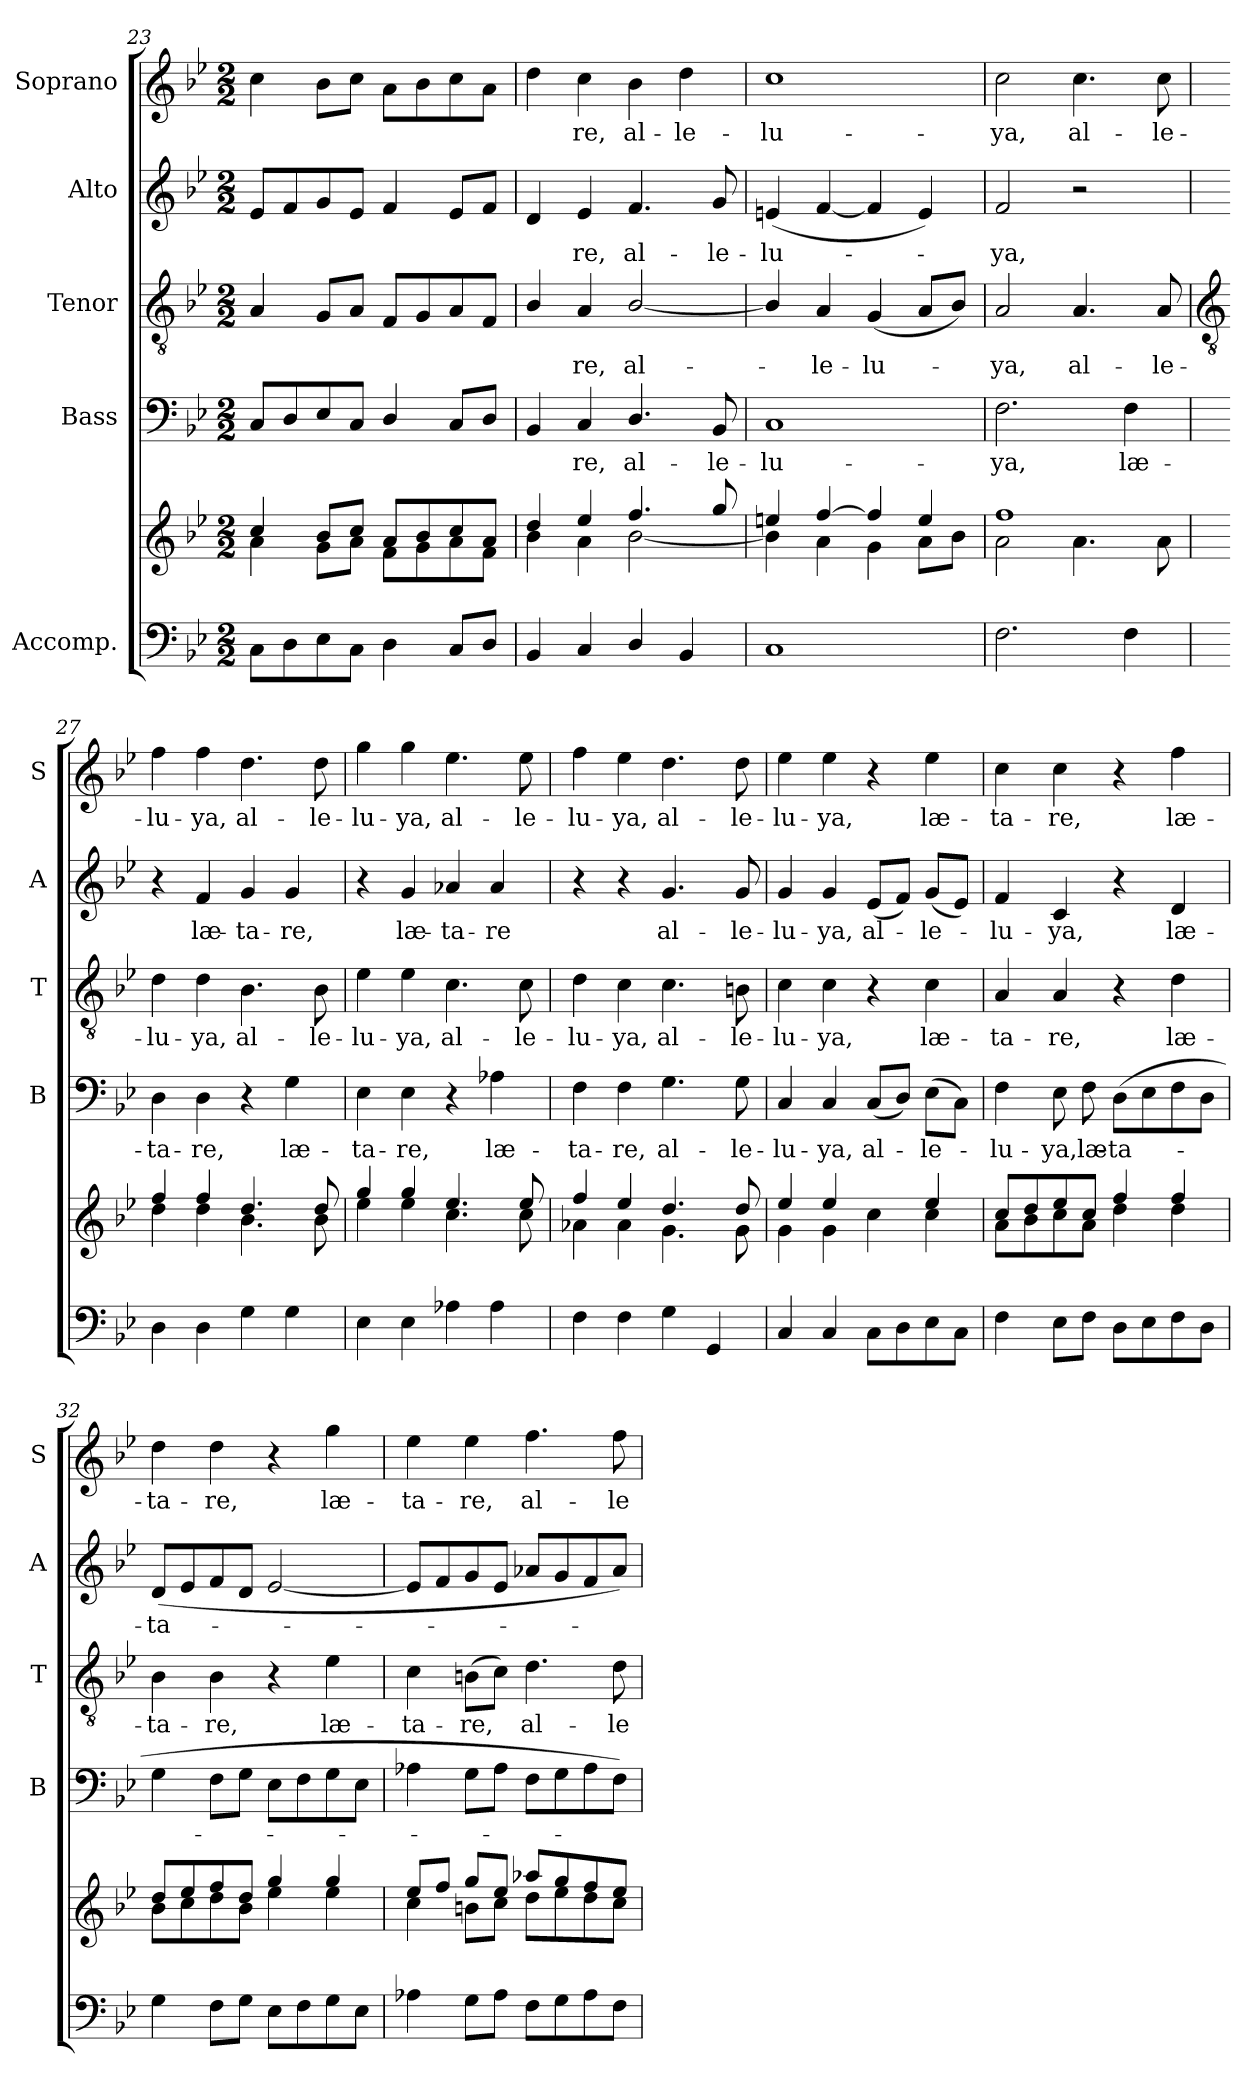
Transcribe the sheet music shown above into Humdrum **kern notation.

**kern	**kern	**kern	**text	**kern	**text	**kern	**text	**kern	**text
*part5	*part5	*part4	*part4	*part3	*part3	*part2	*part2	*part1	*part1
*staff6	*staff5	*staff4	*staff4	*staff3	*staff3	*staff2	*staff2	*staff1	*staff1
*I"Accomp.	*	*I"Bass	*	*I"Tenor	*	*I"Alto	*	*I"Soprano	*
*	*	*I'B	*	*I'T	*	*I'A	*	*I'S	*
*clefF4	*clefG2	*clefF4	*	*clefGv2	*	*clefG2	*	*clefG2	*
*k[b-e-]	*k[b-e-]	*k[b-e-]	*	*k[b-e-]	*	*k[b-e-]	*	*k[b-e-]	*
*B-:	*B-:	*B-:	*	*B-:	*	*B-:	*	*B-:	*
*M2/2	*M2/2	*M2/2	*	*M2/2	*	*M2/2	*	*M2/2	*
=23	=23	=23	=23	=23	=23	=23	=23	=23	=23
*	*^	*	*	*	*	*	*	*	*
8CL	4cc	4a\	8C/L	.	4A/	.	8e-L	.	4cc	.
8D	.	.	8D/	.	.	.	8f	.	.	.
8E-	8b-L	8g\L	8E-/	.	8GL	.	8g	.	8b-L	.
8CJ	8ccJ	8a\J	8C/J	.	8AJ	.	8e-J	.	8ccJ	.
4D	8aL	8f\L	4D/	.	8FL	.	4f	.	8aL	.
.	8b-	8g\	.	.	8G	.	.	.	8b-	.
8CL	8cc	8a\	8CL	.	8A	.	8e-L	.	8cc	.
8DJ	8aJ	8f\J	8DJ	.	8FJ	.	8fJ	.	8aJ	.
=24	=24	=24	=24	=24	=24	=24	=24	=24	=24	=24
4BB-	4dd	4b-\	4BB-	.	4B-/	.	4d	.	4dd	.
!	!	!	!	!LO:LY:b	!	!LO:LY:b	!	!LO:LY:b	!	!LO:LY:b
4C	4ee-	4a\	4C	re,	4A	re,	4e-	re,	4cc	re,
!	!	!	!	!LO:LY:b	!	!LO:LY:b	!	!LO:LY:b	!	!LO:LY:b
4D/	4.ff/	[2b-\	4.D/	al-	[2B-/	al-	4.f	al-	4b-	al-
!	!	!	!	!	!	!	!	!	!	!LO:LY:b
4BB-	.	.	.	.	.	.	.	.	4dd	-le-
!	!	!	!	!LO:LY:b	!	!	!	!LO:LY:b	!	!
.	8gg/	.	8BB-	-le-	.	.	8g	-le-	.	.
=25	=25	=25	=25	=25	=25	=25	=25	=25	=25	=25
!	!	!	!	!LO:LY:b	!	!	!	!LO:LY:b	!	!LO:LY:b
1C	4een	4b-\]	1C	-lu-	4B-/]	.	(<4en	-lu-	1cc	-lu-
!	!	!	!	!	!	!LO:LY:b	!	!	!	!
.	[4ff	4a\	.	.	4A/	le-	[4f	.	.	.
!	!	!	!	!	!	!LO:LY:b	!	!	!	!
.	4ff]	4g\	.	.	(<4G	-lu-	4f]	.	.	.
.	4ee/	8a\L	.	.	8AL	.	4e)	.	.	.
.	.	8b-\J	.	.	8B-J)	.	.	.	.	.
=26	=26	=26	=26	=26	=26	=26	=26	=26	=26	=26
!	!	!	!	!LO:LY:b	!	!LO:LY:b	!	!LO:LY:b	!	!LO:LY:b
2.F	1ff	2a\	2.F	-ya,	2A	ya,	2f	ya,	2cc	-ya,
!	!	!	!	!	!	!LO:LY:b	!	!	!	!LO:LY:b
.	.	4.a\	.	.	4.A	al-	2r	.	4.cc	al-
!	!	!	!	!LO:LY:b	!	!	!	!	!	!
4F	.	.	4F	læ-	.	.	.	.	.	.
!	!	!	!	!	!	!LO:LY:b	!	!	!	!LO:LY:b
.	.	8a\	.	.	8A	-le-	.	.	8cc	-le-
!!LO:LB:g=z
=27	=27	=27	=27	=27	=27	=27	=27	=27	=27	=27
*	*	*	*	*	*clefGv2	*	*	*	*	*
!	!	!	!	!LO:LY:b	!	!LO:LY:b	!	!	!	!LO:LY:b
4D	4ff	4dd	4D	-ta-	4d	-lu-	4r	.	4ff	-lu-
!	!	!	!	!LO:LY:b	!	!LO:LY:b	!	!LO:LY:b	!	!LO:LY:b
4D	4ff	4dd	4D	-re,	4d	-ya,	4f	læ-	4ff	-ya,
!	!	!	!	!	!	!LO:LY:b	!	!LO:LY:b	!	!LO:LY:b
4G	4.dd	4.b-	4r	.	4.B-	al-	4g	-ta-	4.dd	al-
!	!	!	!	!LO:LY:b	!	!	!	!LO:LY:b	!	!
4G	.	.	4G	læ-	.	.	4g	-re,	.	.
!	!	!	!	!	!	!LO:LY:b	!	!	!	!LO:LY:b
.	8dd	8b-	.	.	8B-	-le-	.	.	8dd	-le-
=28	=28	=28	=28	=28	=28	=28	=28	=28	=28	=28
!	!	!	!	!LO:LY:b	!	!LO:LY:b	!	!	!	!LO:LY:b
4E-	4gg	4ee-	4E-	-ta-	4e-	-lu-	4r	.	4gg	-lu-
!	!	!	!	!LO:LY:b	!	!LO:LY:b	!	!LO:LY:b	!	!LO:LY:b
4E-	4gg	4ee-	4E-	-re,	4e-	-ya,	4g	læ-	4gg	-ya,
!	!	!	!	!	!	!LO:LY:b	!	!LO:LY:b	!	!LO:LY:b
4A-X	4.ee-	4.cc	4r	.	4.c	al-	4a-X/	-ta-	4.ee-	al-
!	!	!	!	!LO:LY:b	!	!	!	!LO:LY:b	!	!
4A-	.	.	4A-X	læ-	.	.	4a-/	-re	.	.
!	!	!	!	!	!	!LO:LY:b	!	!	!	!LO:LY:b
.	8ee-	8cc	.	.	8c	-le-	.	.	8ee-	-le-
=29	=29	=29	=29	=29	=29	=29	=29	=29	=29	=29
!	!	!	!	!LO:LY:b	!	!LO:LY:b	!	!	!	!LO:LY:b
4F	4ff	4a-X\	4F	-ta-	4d	-lu-	4r	.	4ff	-lu-
!	!	!	!	!LO:LY:b	!	!LO:LY:b	!	!	!	!LO:LY:b
4F	4ee-	4a-\	4F	-re,	4c	-ya,	4r	.	4ee-	-ya,
!	!	!	!	!LO:LY:b	!	!LO:LY:b	!	!LO:LY:b	!	!LO:LY:b
4G	4.dd	4.g\	4.G	al-	4.c	al-	4.g	al-	4.dd	al-
4GG	.	.	.	.	.	.	.	.	.	.
!	!	!	!	!LO:LY:b	!	!LO:LY:b	!	!LO:LY:b	!	!LO:LY:b
.	8dd	8g\	8G	-le-	8Bn	-le-	8g	-le-	8dd	-le-
=30	=30	=30	=30	=30	=30	=30	=30	=30	=30	=30
!	!	!	!	!LO:LY:b	!	!LO:LY:b	!	!LO:LY:b	!	!LO:LY:b
4C	4ee-	4g\	4C	-lu-	4c	-lu-	4g	-lu-	4ee-	-lu-
!	!	!	!	!LO:LY:b	!	!LO:LY:b	!	!LO:LY:b	!	!LO:LY:b
4C	4ee-	4g\	4C	-ya,	4c	-ya,	4g	-ya,	4ee-	-ya,
!	!	!	!	!LO:LY:b	!	!	!	!LO:LY:b	!	!
8CL	4ryy	4cc	(<8CL	al-	4r	.	(<8e-L	al-	4r	.
8D	.	.	8DJ)	.	.	.	8fJ)	.	.	.
!	!	!	!	!LO:LY:b	!	!LO:LY:b	!	!LO:LY:b	!	!LO:LY:b
8E-	4ee-	4cc	(>8E-L	le-	4c	læ-	(<8gL	le-	4ee-	læ-
8CJ	.	.	8CJ)	.	.	.	8e-J)	.	.	.
=31	=31	=31	=31	=31	=31	=31	=31	=31	=31	=31
!	!	!	!	!LO:LY:b	!	!LO:LY:b	!	!LO:LY:b	!	!LO:LY:b
4F	8ccL	8aL	4F	lu-	4A	-ta-	4f	lu-	4cc	-ta-
.	8dd	8b-	.	.	.	.	.	.	.	.
!	!	!	!	!LO:LY:b	!	!LO:LY:b	!	!LO:LY:b	!	!LO:LY:b
8E-L	8ee-	8cc	8E-	-ya,	4A	-re,	4c	-ya,	4cc	-re,
!	!	!	!	!LO:LY:b	!	!	!	!	!	!
8FJ	8ccJ	8aJ	8F	læ-	.	.	.	.	.	.
!	!	!	!	!LO:LY:b	!	!	!	!	!	!
8DL	4ff	4dd	(>8DL	-ta-	4r	.	4r	.	4r	.
8E-	.	.	8E-	.	.	.	.	.	.	.
!	!	!	!	!	!	!LO:LY:b	!	!LO:LY:b	!	!LO:LY:b
8F	4ff	4dd	8F	.	4d	læ-	4d	læ-	4ff	læ-
8DJ	.	.	8DJ	.	.	.	.	.	.	.
=32	=32	=32	=32	=32	=32	=32	=32	=32	=32	=32
!	!	!	!	!	!	!LO:LY:b	!	!LO:LY:b	!	!LO:LY:b
4G	8ddL	8b-L	4G	.	4B-	-ta-	(<8dL	-ta-	4dd	-ta-
.	8ee-	8cc	.	.	.	.	8e-	.	.	.
!	!	!	!	!	!	!LO:LY:b	!	!	!	!LO:LY:b
8FL	8ff	8dd	8FL	.	4B-	-re,	8f	.	4dd	-re,
8GJ	8ddJ	8b-J	8GJ	.	.	.	8dJ	.	.	.
8E-L	4gg	4ee-	8E-L	.	4r	.	[2e-	.	4r	.
8F	.	.	8F	.	.	.	.	.	.	.
!	!	!	!	!	!	!LO:LY:b	!	!	!	!LO:LY:b
8G	4gg	4ee-	8G	.	4e-	læ-	.	.	4gg	læ-
8E-J	.	.	8E-J	.	.	.	.	.	.	.
=33	=33	=33	=33	=33	=33	=33	=33	=33	=33	=33
!	!	!	!	!	!	!LO:LY:b	!	!	!	!LO:LY:b
4A-X	8ee-/L	4cc	4A-X	.	4c	-ta-	8e-L]	.	4ee-	-ta-
.	8ff/J	.	.	.	.	.	8f	.	.	.
!	!	!	!	!	!	!LO:LY:b	!	!	!	!LO:LY:b
8GL	8ggL	8bnL	8GL	.	(>8BnL	-re,	8g	.	4ee-	-re,
8A-J	8ee-J	8ccJ	8A-J	.	8cJ)	.	8e-J	.	.	.
!	!	!	!	!	!	!LO:LY:b	!	!	!	!LO:LY:b
8FL	8aa-XL	8ddL	8FL	.	4.d	al-	8a-XL	.	4.ff	al-
8G	8gg	8ee-	8G	.	.	.	8g	.	.	.
8A-	8ff	8dd	8A-	.	.	.	8f	.	.	.
!	!	!	!	!	!	!LO:LY:b	!	!	!	!LO:LY:b
8FJ	8ee-J	8ccJ	8FJ)	.	8d	-le-	8a-J)	.	8ff	-le-
*	*v	*v	*	*	*	*	*	*	*	*
=	=	=	=	=	=	=	=	=	=
*-	*-	*-	*-	*-	*-	*-	*-	*-	*-
